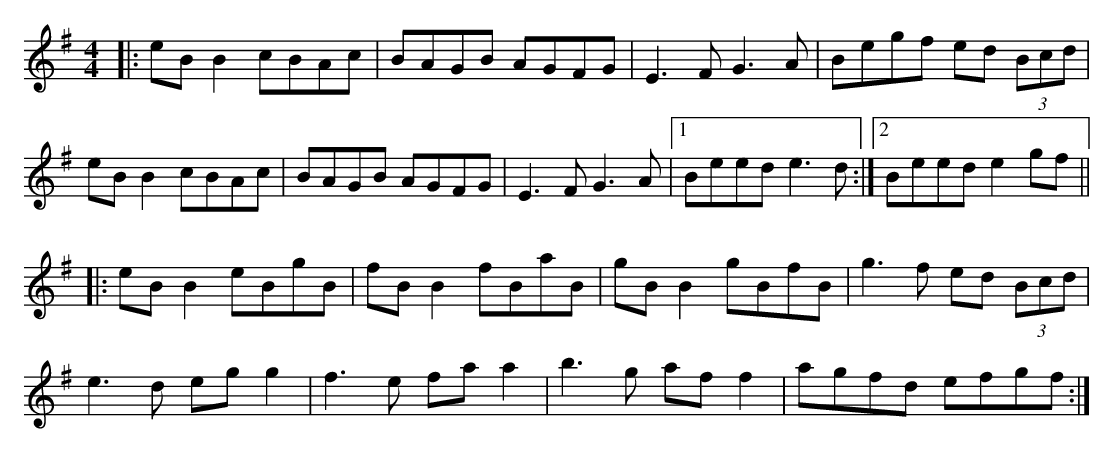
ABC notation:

X:1
M:4/4
K:Emin
|:eB B2 cBAc|BAGB AGFG|E3F G3A|Begf ed (3Bcd|
eB B2 cBAc|BAGB AGFG|E3F G3A|1 Beed e3d:|2 Beed e2gf||
|:eB B2 eBgB|fB B2 fBaB|gB B2 gBfB|g3f ed (3Bcd|
e3d eg g2|f3e fa a2|b3g af f2|agfd efgf:|
